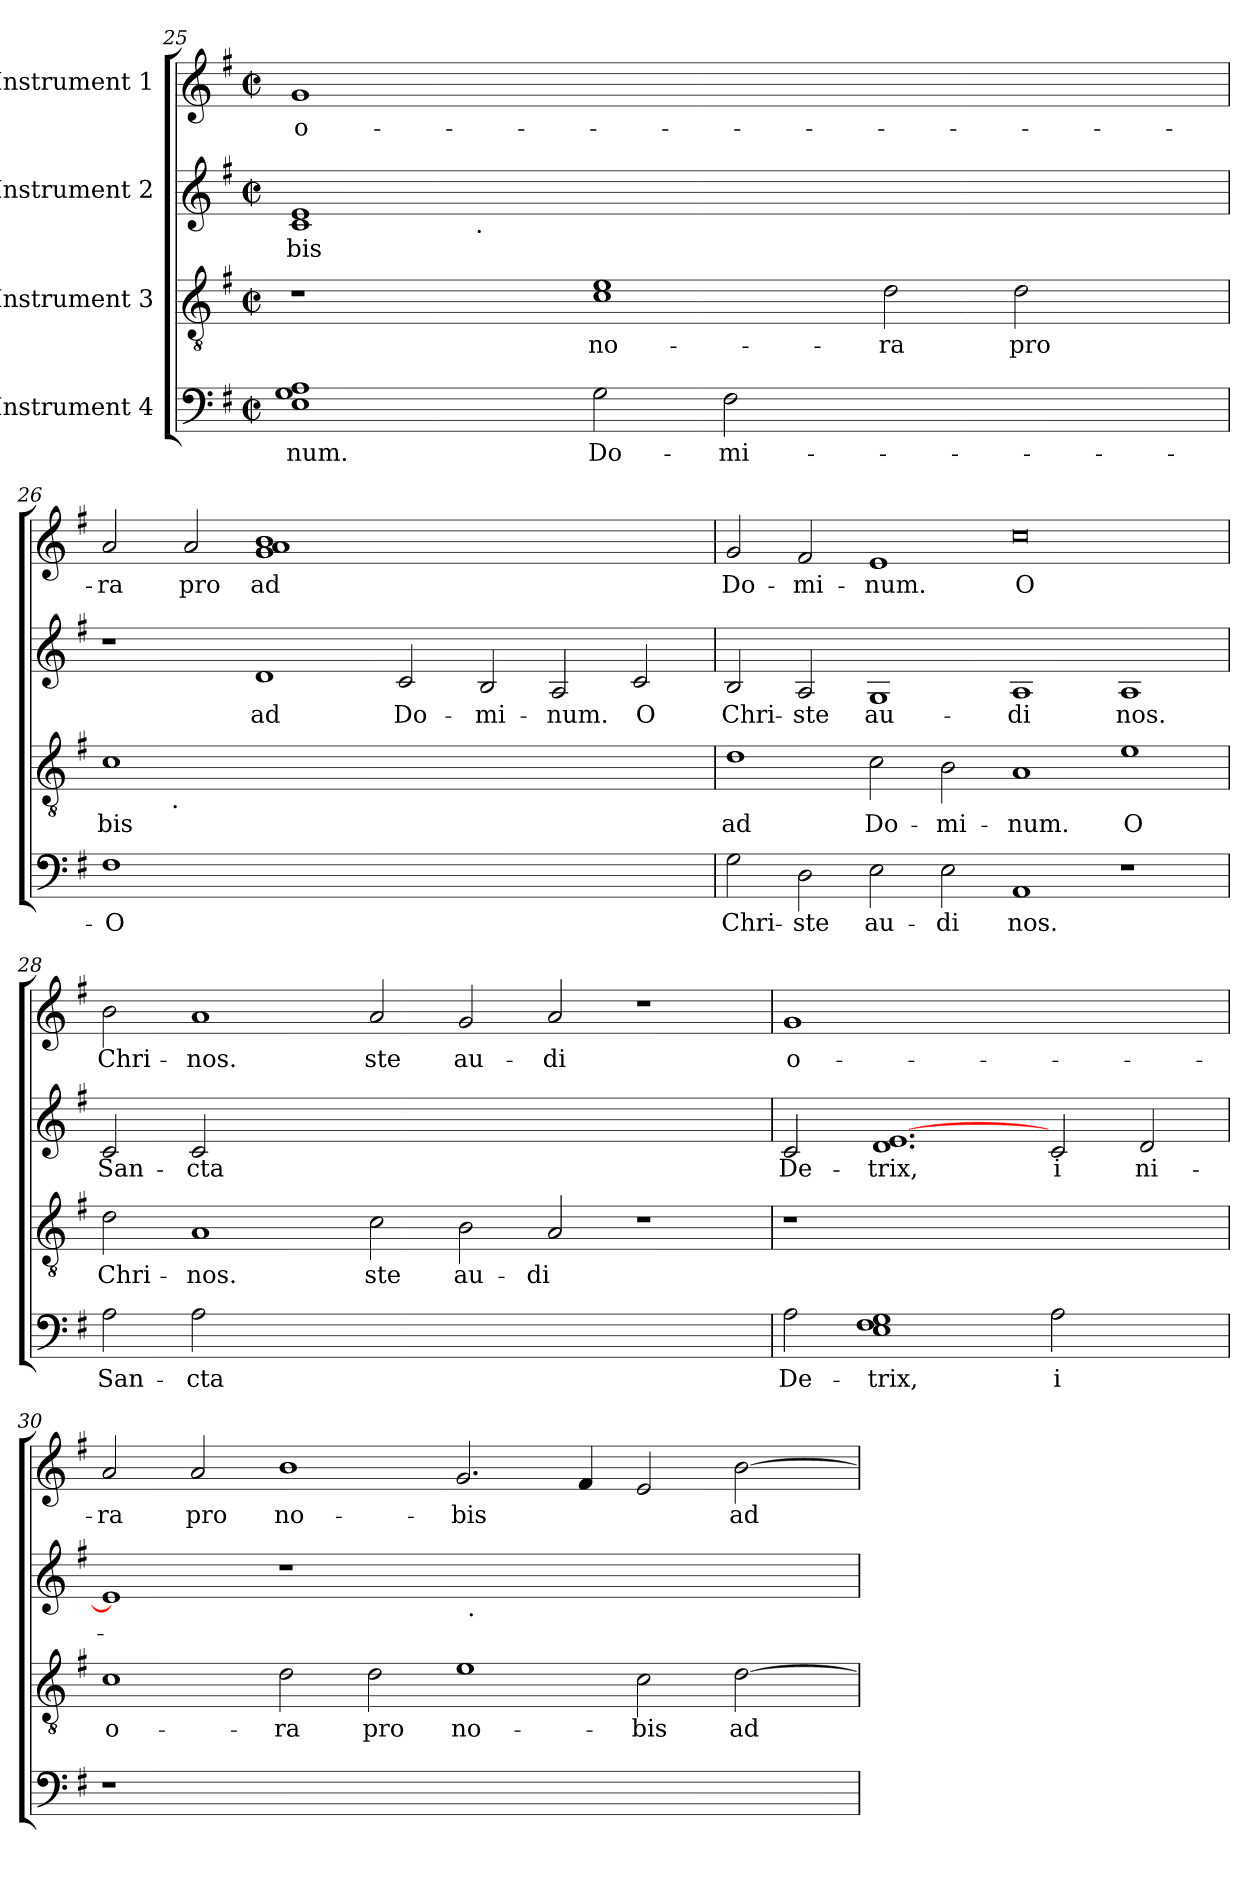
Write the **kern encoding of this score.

**kern	**text	**kern	**text	**kern	**text	**kern	**text
*part4	*part4	*part3	*part3	*part2	*part2	*part1	*part1
*staff4	*staff4	*staff3	*staff3	*staff2	*staff2	*staff1	*staff1
*I"Instrument 4	*	*I"Instrument 3	*	*I"Instrument 2	*	*I"Instrument 1	*
*clefF4	*	*clefGv2	*	*clefG2	*	*clefG2	*
*k[f#]	*	*k[f#]	*	*k[f#]	*	*k[f#]	*
*G:	*	*G:	*	*G:	*	*G:	*
*M2/2	*	*M2/2	*	*M2/2	*	*M2/2	*
*met(c|)	*	*met(c|)	*	*met(c|)	*	*met(c|)	*
=25	=25	=25	=25	=25	=25	=25	=25
!	!LO:LY:b:cj	!	!	!	!LO:LY:b:cj	!	!LO:LY:b:rj
*	*	*	*	*^	*	*	*
1G 1A 1E	num.	1r	.	1e 1c	2ryy	-bis	1g	o-
.	.	.	.	.	16ryy	.	.	.
.	.	.	.	.	64ryy	.	.	.
!	!	!	!	!	!LO:TX:b:t=.	!	!	!
.	.	.	.	.	1ryy	.	.	.
!	!LO:LY:b	!	!LO:LY:b:cj	!	!	!	!	!
2G\	Do-	1c 1e	-no-	0ryy	.	.	0ryy	.
!	!LO:LY:b:cj	!	!	!	!	!	!	!
2F#\	-mi-	.	.	.	.	.	.	.
.	.	.	.	.	1ryy	.	.	.
!	!	!	!LO:LY:b:cj	!	!	!	!	!
1ryy	.	2d\	-ra	.	.	.	.	.
!	!	!	!LO:LY:b:cj	!	!	!	!	!
.	.	2d\	pro	.	.	.	.	.
.	.	.	.	.	4ryy	.	.	.
.	.	.	.	.	8ryy	.	.	.
.	.	.	.	.	32.ryy	.	.	.
=26	=26	=26	=26	=26	=26	=26	=26	=26
!	!LO:LY:b:cj	!	!LO:LY:b:cj	!	!	!	!	!LO:LY:b:cj
*	*	*^	*	*v	*v	*	*	*
1F#	-O	1c	4...ryy	bis	1r	.	2a/	-ra
!	!	!	!LO:TX:b:t=.	!	!	!	!	!
.	.	.	1ryy	.	.	.	.	.
!	!	!	!	!	!	!	!	!LO:LY:b:cj
.	.	.	.	.	.	.	2a/	pro
!	!	!	!	!	!	!LO:LY:b:cj	!	!LO:LY:b:cj
0.ryy	.	0.ryy	.	.	1d	ad	1b 1g 1a	ad
.	.	.	1ryy	.	.	.	.	.
!	!	!	!	!	!	!LO:LY:b	!	!
.	.	.	.	.	2c/	Do-	0ryy	.
.	.	.	1ryy	.	.	.	.	.
!	!	!	!	!	!	!LO:LY:b:cj	!	!
.	.	.	.	.	2B/	-mi-	.	.
!	!	!	!	!	!	!LO:LY:b:cj	!	!
.	.	.	.	.	2A/	-num.	.	.
.	.	.	2ryy	.	.	.	.	.
!	!	!	!	!	!	!LO:LY:b:cj	!	!
.	.	.	.	.	2c/	O	.	.
.	.	.	32ryy	.	.	.	.	.
!!LO:LB:g=z
=27	=27	=27	=27	=27	=27	=27	=27	=27
!	!LO:LY:b:cj	!	!	!LO:LY:b:cj	!	!LO:LY:b:cj	!	!LO:LY:b:cj
*	*	*v	*v	*	*	*	*	*
2G\	Chri-	1d	ad	2B/	Chri-	2g/	Do-
!	!LO:LY:b:rj	!	!	!	!LO:LY:b:rj	!	!LO:LY:b:cj
2D\	-ste	.	.	2A/	-ste	2f#/	-mi-
!	!LO:LY:b:cj	!	!LO:LY:b:cj	!	!LO:LY:b:cj	!	!LO:LY:b:cj
2E\	au-	2c\	Do-	1G	au-	1e	-num.
!	!LO:LY:b:cj	!	!LO:LY:b:cj	!	!	!	!
2E\	-di	2B\	-mi-	.	.	.	.
!	!LO:LY:b:cj	!	!LO:LY:b:cj	!	!LO:LY:b:cj	!	!LO:LY:b:rj
1AA	nos.	1A	-num.	1A	-di	0cc	O
!	!	!	!LO:LY:b:cj	!	!LO:LY:b:cj	!	!
1r	.	1e	O	1A	nos.	.	.
=28	=28	=28	=28	=28	=28	=28	=28
!	!LO:LY:b	!	!LO:LY:b:cj	!	!LO:LY:b	!	!LO:LY:b:cj
2A\	San-	2d\	Chri-	2c/	San-	2b\	Chri-
!	!LO:LY:b:rj	!	!LO:LY:b:cj	!	!LO:LY:b:rj	!	!LO:LY:b:cj
2A\	-cta	1A	nos.	2c/	-cta	1a	nos.
0.ryy	.	.	.	0.ryy	.	.	.
!	!	!	!LO:LY:b:rj	!	!	!	!LO:LY:b:rj
.	.	2c\	-ste	.	.	2a/	-ste
!	!	!	!LO:LY:b:cj	!	!	!	!LO:LY:b:cj
.	.	2B\	au-	.	.	2g/	au-
!	!	!	!LO:LY:b:cj	!	!	!	!LO:LY:b:cj
.	.	2A/	-di	.	.	2a/	-di
.	.	1r	.	.	.	1r	.
=29	=29	=29	=29	=29	=29	=29	=29
!	!LO:LY:b:cj	!	!	!	!LO:LY:b:cj	!	!LO:LY:b:rj
2A\	De-	1r	.	2c/	De-	1g	o-
!	!LO:LY:b:cj	!	!	!LO:N:vis=1.	!LO:LY:b:cj	!	!
1G 1F# 1E	-trix,	.	.	1d [>1e	-trix,	.	.
.	.	1.ryy	.	.	.	1.ryy	.
!	!LO:LY:b:cj	!	!	!	!LO:LY:b:cj	!	!
2A\	-i	.	.	2c/	-i	.	.
!	!	!	!	!	!LO:LY:b:cj	!	!
2ryy	.	.	.	2d/	ni-	.	.
!!LO:LB:g=z
=30	=30	=30	=30	=30	=30	=30	=30
!LO:N:vis=1	!	!	!LO:LY:b:rj	!	!	!	!LO:LY:b:cj
*	*	*	*	*^	*	*	*
1r	.	1c	o-	1e]	1ryy	.	2a/	-ra
!	!	!	!	!	!	!	!	!LO:LY:b:cj
.	.	.	.	.	.	.	2a/	pro
!	!	!	!LO:LY:b:cj	!LO:N:vis=1	!	!	!	!LO:LY:b:cj
0.ryy	.	2d\	-ra	0.r	1ryy	.	1b	no-
!	!	!	!LO:LY:b:cj	!	!	!	!	!
.	.	2d\	pro	.	.	.	.	.
!	!	!	!LO:LY:b:cj	!	!	!	!	!LO:LY:b:cj
.	.	1e	no-	.	64ryy	.	2.g/	-bis
!	!	!	!	!	!LO:TX:b:t=.	!	!	!
.	.	.	.	.	1ryy	.	.	.
.	.	.	.	.	.	.	4f#/	.
!	!	!	!LO:LY:b:cj	!	!	!	!	!
.	.	2c\	-bis	.	.	.	2e/	.
.	.	.	.	.	2ryy	.	.	.
!	!	!	!LO:LY:b:cj	!	!	!	!	!LO:LY:b:cj
.	.	[>2d\	ad	.	.	.	[>2b\	ad
.	.	.	.	.	4ryy	.	.	.
.	.	.	.	.	8...ryy	.	.	.
*	*	*	*	*v	*v	*	*	*
=	=	=	=	=	=	=	=
*-	*-	*-	*-	*-	*-	*-	*-
